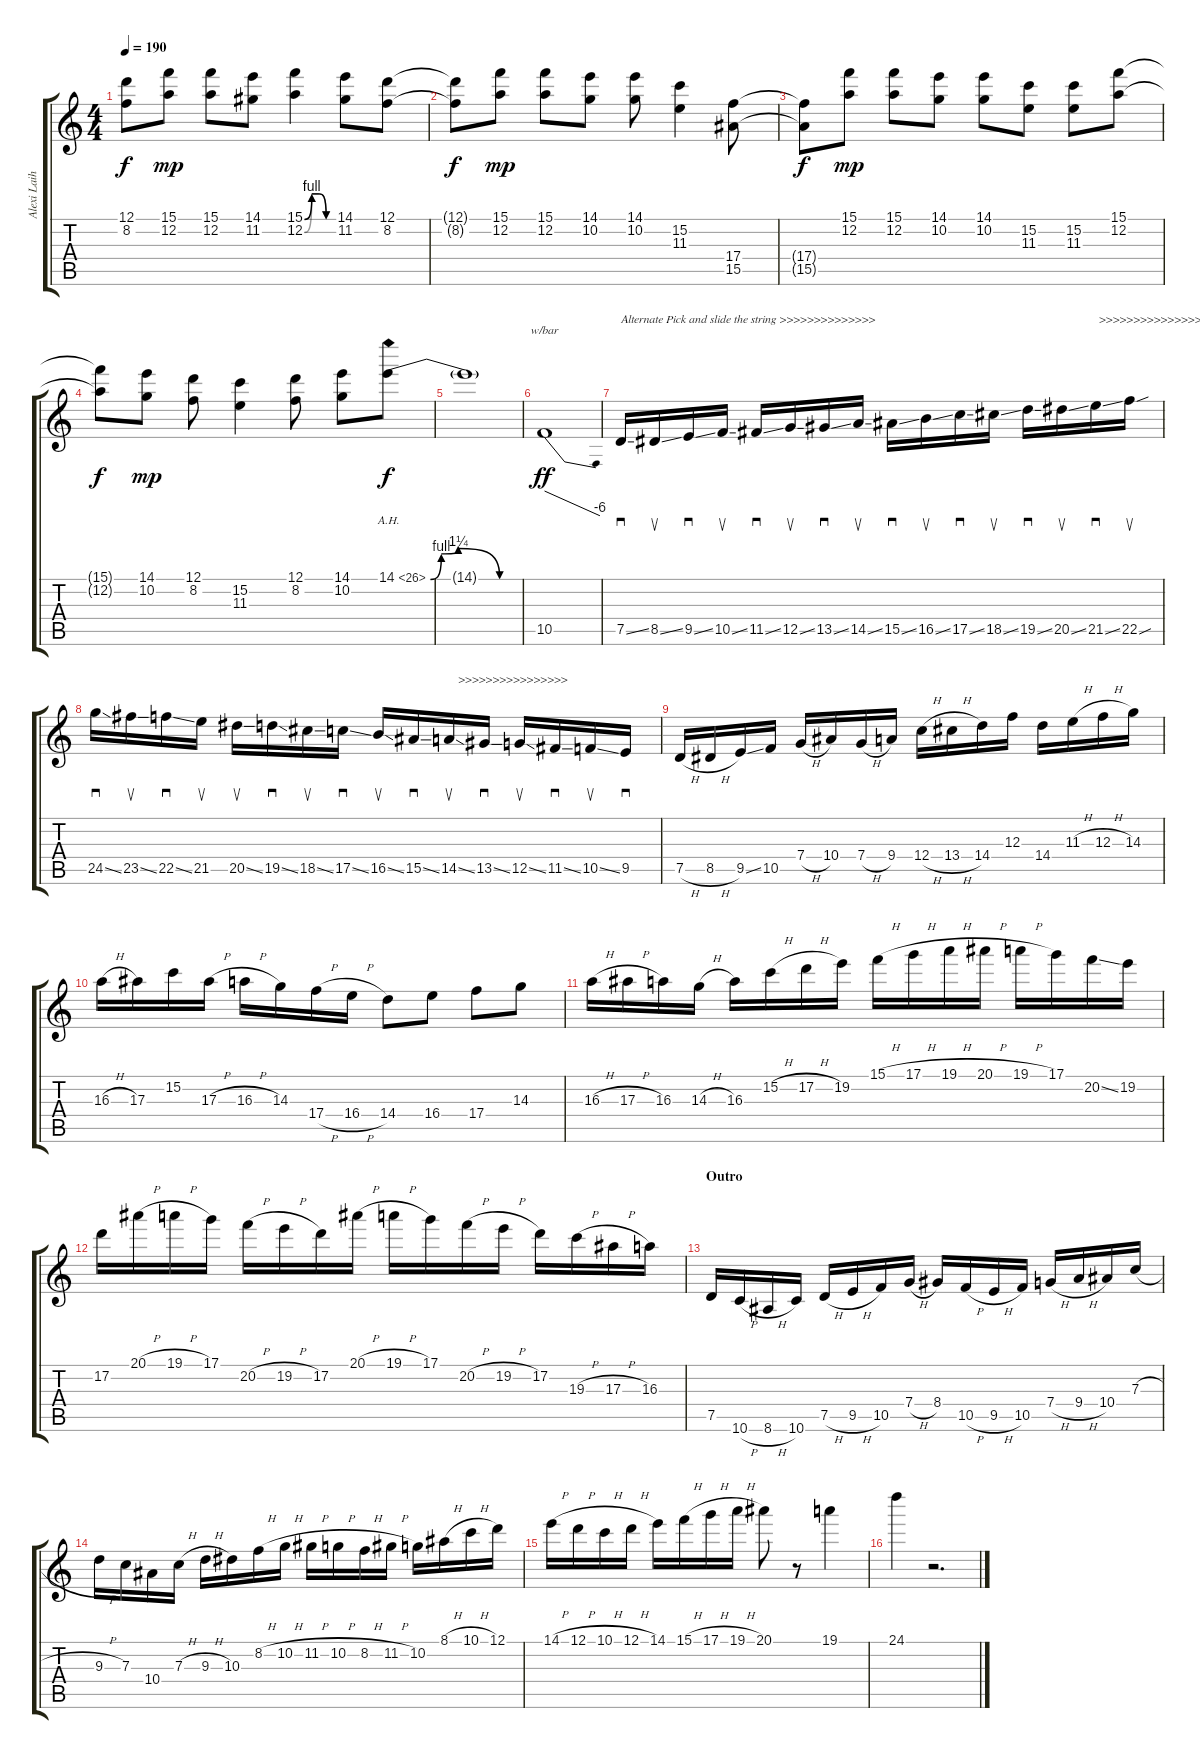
\track ("Alexi Laiho (Lead Guitar)" "Alexi Laih") {instrument overdrivenguitar}
\staff {score tabs}
\tuning (D4 A3 F3 C3 G2 D2) {hide}
\ts (4 4)
\tempo 190
\clef g2
\ks c
(12.1{t} 8.2{t}).8{dy f} (15.1 12.2).8{dy mp} (15.1 12.2).8 (14.1 11.2).8 (15.1{be (custom 0 0 15 4 30 4 45 0 60 0)} 12.2{be (custom 0 0 15 4 30 4 45 0 60 0)}).4 (14.1 11.2).8 (12.1 8.2).8 |
(12.1{t} 8.2{t}).8{dy f} (15.1 12.2).8{dy mp} (15.1 12.2).8 (14.1 10.2).8 (14.1 10.2).8 (15.2 11.3).4 (17.4 15.5).8 |
(17.4{t} 15.5{t}).8{dy f} (15.1 12.2).8{dy mp} (15.1 12.2).8 (14.1 10.2).8 (14.1 10.2).8 (15.2 11.3).8 (15.2 11.3).8 (15.1 12.2).8 |
(15.1{t} 12.2{t}).8{dy f} (14.1 10.2).8{dy mp} (12.1 8.2).8 (15.2 11.3).4 (12.1 8.2).8 (14.1 10.2).8 14.1{be (custom 0 0 7 4 18 5 45 0 60 0) ah 12}.8{dy f} |
14.1{t}.1 |
10.5.1{tbe (dive default 0 0 60 -24) dy ff volume 16 balance 8} |
7.5{ss}.16{sd txt "Alternate Pick and slide the string >>>>>>>>>>>>>>"} 8.5{ss}.16{su} 9.5{ss}.16{sd} 10.5{ss}.16{su} 11.5{ss}.16{sd} 12.5{ss}.16{su} 13.5{ss}.16{sd} 14.5{ss}.16{su} 15.5{ss}.16{sd} 16.5{ss}.16{su} 17.5{ss}.16{sd} 18.5{ss}.16{su} 19.5{ss}.16{sd} 20.5{ss}.16{su} 21.5{ss}.16{sd txt " >>>>>>>>>>>>>>>>>>>>>>>>>>>>>>>>>>>>>>>>>"} 22.5{sou}.16{su} |
24.5{ss}.16{sd} 23.5{ss}.16{su} 22.5{ss}.16{sd} 21.5.16{su} 20.5{ss}.16{su} 19.5{ss}.16{sd} 18.5{ss}.16{su} 17.5{ss}.16{sd} 16.5{ss}.16{su} 15.5{ss}.16{sd} 14.5{ss}.16{su txt "   >>>>>>>>>>>>>>>>"} 13.5{ss}.16{sd} 12.5{ss}.16{su} 11.5{ss}.16{sd} 10.5{ss}.16{su} 9.5.16{sd} |
7.5{h}.16 8.5{h}.16 9.5{ss}.16 10.5.16 7.4{h}.16 10.4.16 7.4{h}.16 9.4.16 12.4{h}.16 13.4{h}.16 14.4.16 12.3.16 14.4.16 11.3{h}.16 12.3{h}.16 14.3.16 |
16.3{h}.16 17.3.16 15.2.16 17.3{h}.16 16.3{h}.16 14.3.16 17.4{h}.16 16.4{h}.16 14.4.8 16.4.8 17.4.8 14.3.8 |
16.3{h}.16 17.3{h}.16 16.3.16 14.3{h}.16 16.3.16 15.2{h}.16 17.2{h}.16 19.2.16 15.1{h}.16 17.1{h}.16 19.1{h}.16 20.1{h}.16 19.1{h}.16 17.1.16 20.2{ss}.16 19.2.16 |
17.2.16 20.1{h}.16 19.1{h}.16 17.1.16 20.2{h}.16 19.2{h}.16 17.2.16 20.1{h}.16 19.1{h}.16 17.1.16 20.2{h}.16 19.2{h}.16 17.2.16 19.3{h}.16 17.3{h}.16 16.3.16 |
\section ("" "Outro")
7.5.16 10.6{h}.16 8.6{h}.16 10.6.16 7.5{h}.16 9.5{h}.16 10.5.16 7.4{h}.16 8.4.16 10.5{h}.16 9.5{h}.16 10.5.16 7.4{h}.16 9.4{h}.16 10.4.16 7.3{h}.16 |
9.3{h}.16 7.3.16 10.4.16 7.3{h}.16 9.3{h}.16 10.3.16 8.2{h}.16 10.2{h}.16 11.2{h}.16 10.2{h}.16 8.2{h}.16 11.2{h}.16 10.2.16 8.1{h}.16 10.1{h}.16 12.1.16 |
14.1{h}.16 12.1{h}.16 10.1{h}.16 12.1{h}.16 14.1.16 15.1{h}.16 17.1{h}.16 19.1{h}.16 20.1.8 r.8 19.1.4 |
24.1.4 r.2{d}
